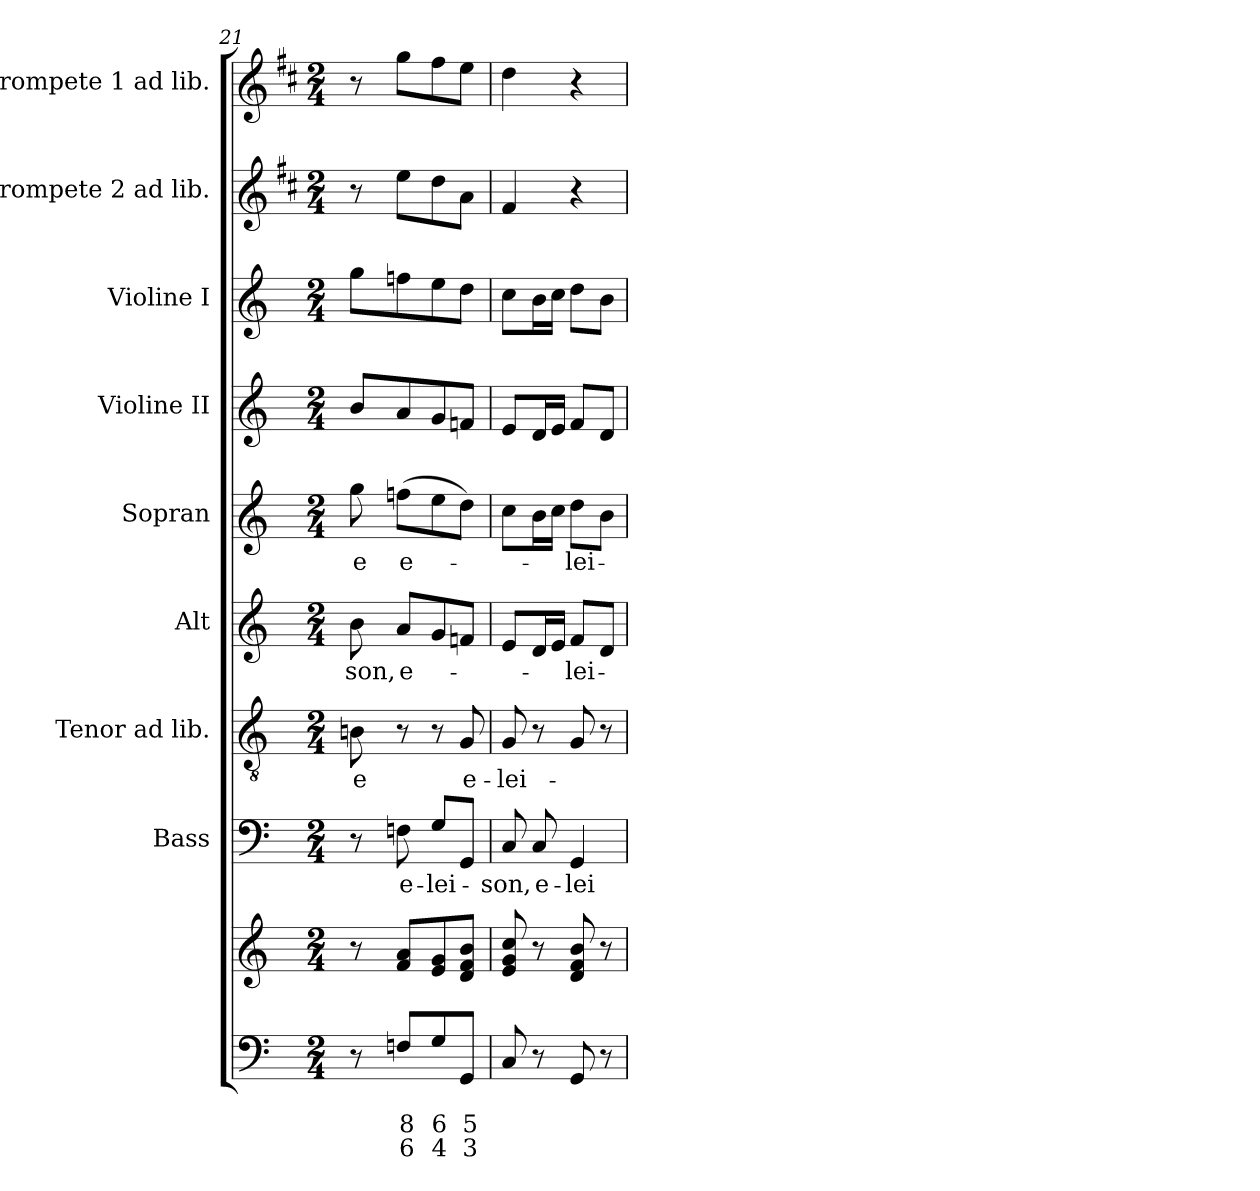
**kern	**text	**text	**text	**kern	**kern	**text	**kern	**text	**kern	**text	**kern	**text	**kern	**kern	**kern	**kern
*part9	*part9	*part9	*part9	*part9	*part8	*part8	*part7	*part7	*part6	*part6	*part5	*part5	*part4	*part3	*part2	*part1
*staff10	*staff10	*staff10	*staff10	*staff9	*staff8	*staff8	*staff7	*staff7	*staff6	*staff6	*staff5	*staff5	*staff4	*staff3	*staff2	*staff1
*	*	*	*	*	*I"Bass	*	*I"Tenor ad lib.	*	*I"Alt	*	*I"Sopran	*	*I"Violine II	*I"Violine I	*I"Trompete 2 ad lib.	*I"Trompete 1 ad lib.
*	*	*	*	*	*I'B.	*	*I'T.	*	*I'A.	*	*I'S.	*	*I'Vl. II	*I'Vl. I	*I'Trp. 2	*I'Trp. 1
!!LO:PB:g=z
*clefF4	*	*	*	*clefG2	*clefF4	*	*clefGv2	*	*clefG2	*	*clefG2	*	*clefG2	*clefG2	*clefG2	*clefG2
*	*	*	*	*	*	*	*	*	*	*	*	*	*	*	*ITrd1c2	*ITrd1c2
*k[]	*	*	*	*k[]	*k[]	*	*k[]	*	*k[]	*	*k[]	*	*k[]	*k[]	*k[]	*k[]
*C:	*	*	*	*C:	*C:	*	*C:	*	*C:	*	*C:	*	*C:	*C:	*C:	*C:
*M2/4	*	*	*	*M2/4	*M2/4	*	*M2/4	*	*M2/4	*	*M2/4	*	*M2/4	*M2/4	*M2/4	*M2/4
=21	=21	=21	=21	=21	=21	=21	=21	=21	=21	=21	=21	=21	=21	=21	=21	=21
!	!	!	!	!	!	!	!	!LO:LY:b	!	!LO:LY:b	!	!LO:LY:b	!	!	!	!
8r	.	.	.	8r	8r	.	8Bn\	-e	8b\	-son,	8gg\	-e	8b/L	8gg\L	8r	8r
!	!	!LO:LY:b	!LO:LY:b	!	!	!LO:LY:b	!	!	!	!LO:LY:b	!	!LO:LY:b	!	!	!	!
8Fn/L	.	8	6	8f/ 8a/L	8Fn\	e-	8r	.	8a/L	e-	(>8ffn\L	e-	8a/	8ffn\	8dd\L	8ff\L
!	!	!LO:LY:b	!LO:LY:b	!	!	!LO:LY:b	!	!	!	!	!	!	!	!	!	!
8G/	.	6	4	8e/ 8g/	8G/L	-lei-	8r	.	8g/	.	8ee\	.	8g/	8ee\	8cc\	8ee\
!	!	!LO:LY:b	!LO:LY:b	!	!	!	!	!LO:LY:b	!	!	!	!	!	!	!	!
8GG/J	.	5	3	8d/ 8f/ 8b/J	8GG/J	.	8G/	e-	8fn/J	.	8dd\J)	.	8fn/J	8dd\J	8g\J	8dd\J
=22	=22	=22	=22	=22	=22	=22	=22	=22	=22	=22	=22	=22	=22	=22	=22	=22
!	!	!	!	!	!	!LO:LY:b	!	!LO:LY:b	!	!	!	!	!	!	!	!
8C/	.	.	.	8e/ 8g/ 8cc/	8C/	-son,	8G/	-lei-	8e/L	.	8cc\L	.	8e/L	8cc\L	4e/	4cc\
!	!	!	!	!	!	!LO:LY:b	!	!	!	!	!	!	!	!	!	!
8r	.	.	.	8r	8C/	e-	8r	.	16d/L	.	16b\L	.	16d/L	16b\L	.	.
.	.	.	.	.	.	.	.	.	16e/JJ	.	16cc\JJ	.	16e/JJ	16cc\JJ	.	.
!	!	!	!	!	!	!LO:LY:b	!	!	!	!LO:LY:b	!	!LO:LY:b	!	!	!	!
8GG/	.	.	.	8d/ 8f/ 8b/	4GG/	-lei-	8G/	.	8f/L	-lei-	8dd\L	-lei-	8f/L	8dd\L	4r	4r
8r	.	.	.	8r	.	.	8r	.	8d/J	.	8b\J	.	8d/J	8b\J	.	.
=	=	=	=	=	=	=	=	=	=	=	=	=	=	=	=	=
*-	*-	*-	*-	*-	*-	*-	*-	*-	*-	*-	*-	*-	*-	*-	*-	*-
